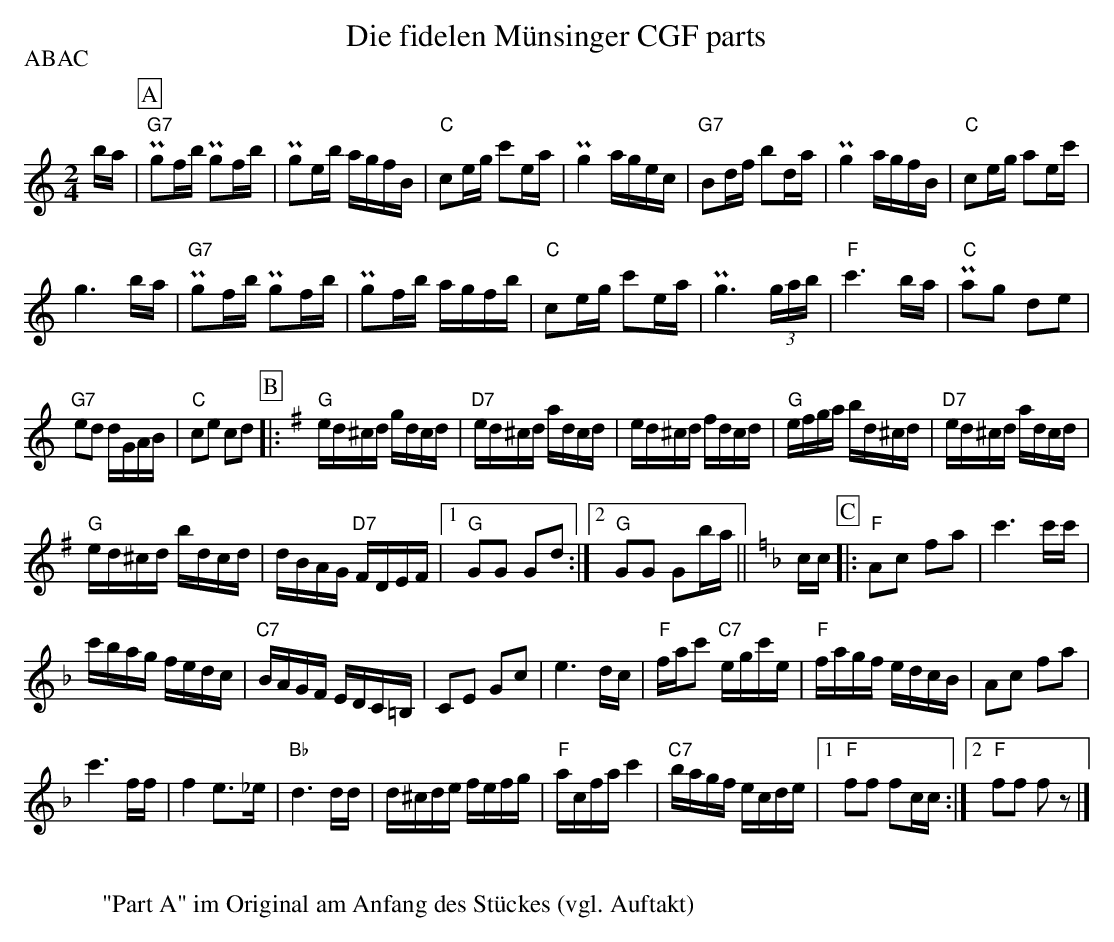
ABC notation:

X:1
T: Die fidelen Münsinger CGF parts
M:2/4
L:1/16
P:ABAC
K:C %%MIDI gchordon
ba | [P:A] "G7"Pg2fb Pg2fb | Pg2eb agfB | "C"c2eg c'2ea | Pg4 agec | "G7"B2df b2da | Pg4 agfB | "C"c2eg a2ec' |
g6 ba | "G7"Pg2fb Pg2fb | Pg2fb agfb | "C"c2eg c'2ea | Pg6 (3gab | "F"c'6 ba | "C"Pa2g2 d2e2 |
"G7"e2d2 dGAB | "C"c2e2 c2d2 [P:B] |: [K:G] "G"ed^cd gdcd | "D7"ed^cd adcd | ed^cd fdcd | "G"efga bd^cd | "D7"ed^cd adcd |
"G"ed^cd bdcd | dBAG "D7"FDEF |1 "G"G2G2 G2d2 :|2 "G"G2G2 G2ba || [K:F] cc [P:C] |: "F"A2c2 f2a2 | c'6 c'c' |
c'bag fedc | "C7"BAGF EDC=B, | C2E2 G2c2 | e6 dc | "F"fac'2 "C7"egc'e | "F"fagf edcB | A2c2 f2a2 |
c'6 ff | f4 e3_e | "Bb"d6 dd | d^cde fefg | "F"acfa c'4 | "C7"bagf ecde |1 "F"f2f2 f2cc :|2 "F"f2f2 f2z2 |]
W:
W: "Part A" im Original am Anfang des Stückes (vgl. Auftakt)
